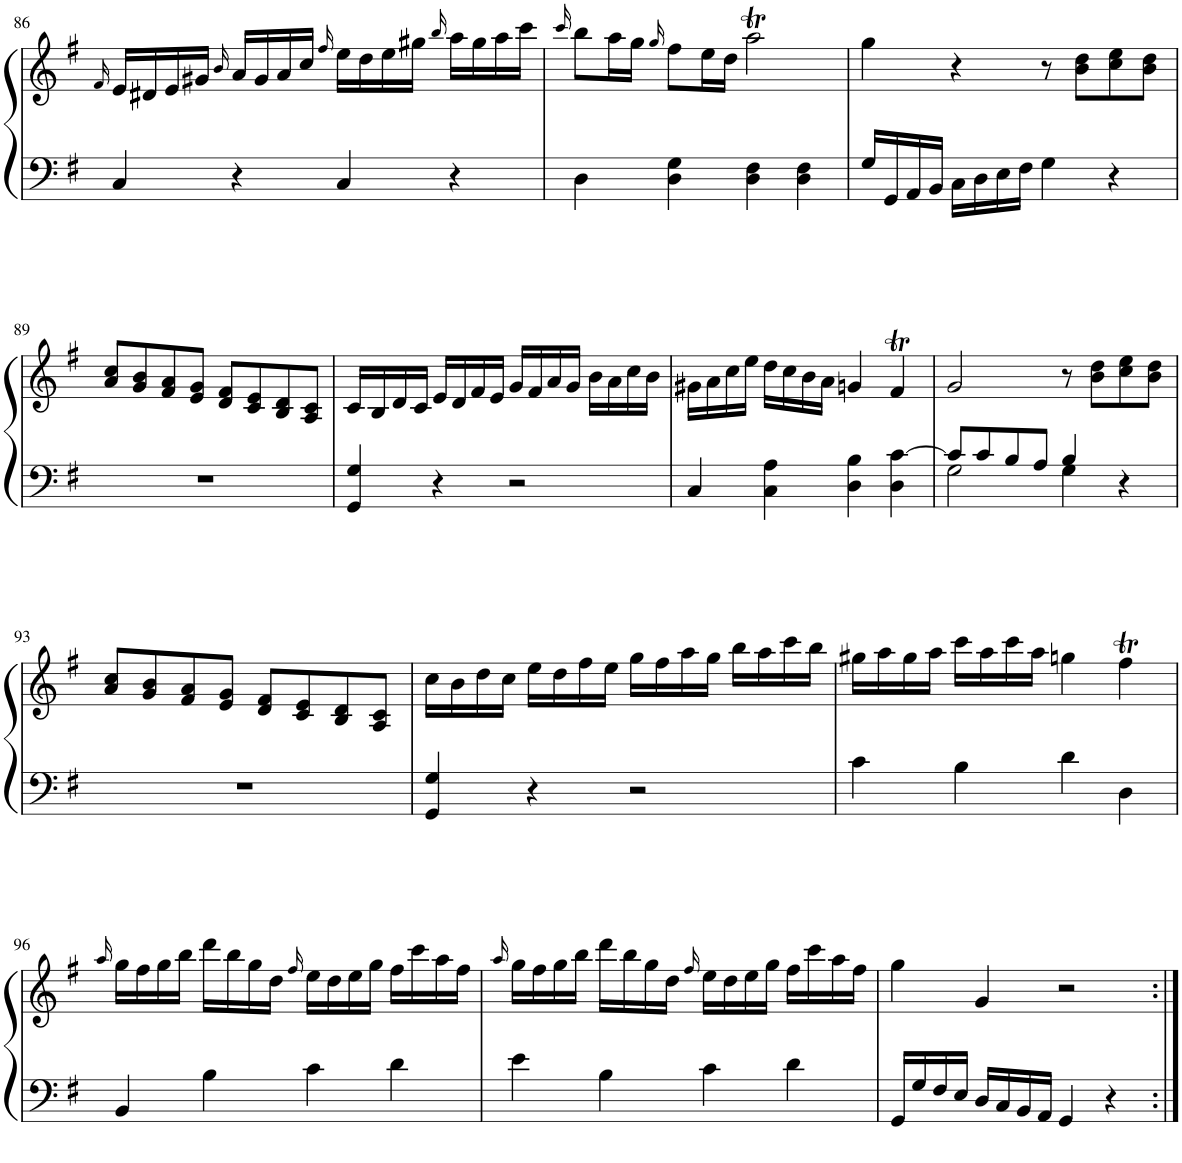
**kern	**kern
*part1	*part1
*staff2	*staff1
*I"Piano	*
*I'Pno.	*
!!LO:PB:g=z
*clefF4	*clefG2
*k[f#]	*k[f#]
*M4/4	*M4/4
*met(c)	*met(c)
=86	=86
.	16qf#/
4C/	16e/LL
.	16d#X/
.	16e/
.	16g#X/JJ
.	16qb/
4r	16a/LL
.	16g#/
.	16a/
.	16cc/JJ
.	16qff#/
4C/	16ee\LL
.	16dd\
.	16ee\
.	16gg#X\JJ
.	16qbb/
4r	16aa\LL
.	16gg#\
.	16aa\
.	16ccc\JJ
=87	=87
.	16qccc/
4D\	8bb\L
.	16aa\L
.	16gg\JJ
.	16qgg/
4D\ 4G\	8ff#\L
.	16ee\L
.	16dd\JJ
4D\ 4F#\	2aaT\
4D\ 4F#\	.
=88	=88
16G/LL	4gg\
16GG/	.
16AA/	.
16BB/JJ	.
16C\LL	4r
16D\	.
16E\	.
16F#\JJ	.
4G\	8r
.	8b\ 8dd\L
4r	8cc\ 8ee\
.	8b\ 8dd\J
!!LO:LB:g=z
=89	=89
1r	8a/ 8cc/L
.	8g/ 8b/
.	8f#/ 8a/
.	8e/ 8g/J
.	8d/ 8f#/L
.	8c/ 8e/
.	8B/ 8d/
.	8A/ 8c/J
=90	=90
4GG/ 4G/	16c/LL
.	16B/
.	16d/
.	16c/JJ
4r	16e/LL
.	16d/
.	16f#/
.	16e/JJ
2r	16g/LL
.	16f#/
.	16a/
.	16g/JJ
.	16b\LL
.	16a\
.	16cc\
.	16b\JJ
=91	=91
4C/	16g#X\LL
.	16a\
.	16cc\
.	16ee\JJ
4C\ 4A\	16dd\LL
.	16cc\
.	16b\
.	16a\JJ
4D\ 4B\	4gn/
4D\ [>4c\	4f#t/
=92	=92
*^	*
8c/L]	2G\	2g/
8c/	.	.
8B/	.	.
8A/J	.	.
4B/	4G\	8r
.	.	8b\ 8dd\L
4r	4ryy	8cc\ 8ee\
.	.	8b\ 8dd\J
*v	*v	*
!!LO:LB:g=z
=93	=93
1r	8a/ 8cc/L
.	8g/ 8b/
.	8f#/ 8a/
.	8e/ 8g/J
.	8d/ 8f#/L
.	8c/ 8e/
.	8B/ 8d/
.	8A/ 8c/J
=94	=94
4GG/ 4G/	16cc\LL
.	16b\
.	16dd\
.	16cc\JJ
4r	16ee\LL
.	16dd\
.	16ff#\
.	16ee\JJ
2r	16gg\LL
.	16ff#\
.	16aa\
.	16gg\JJ
.	16bb\LL
.	16aa\
.	16ccc\
.	16bb\JJ
=95	=95
4c\	16gg#X\LL
.	16aa\
.	16gg#\
.	16aa\JJ
4B\	16ccc\LL
.	16aa\
.	16ccc\
.	16aa\JJ
4d\	4ggn\
4D\	4ff#t\
!!LO:LB:g=z
=96	=96
.	16qaa/
4BB/	16gg\LL
.	16ff#\
.	16gg\
.	16bb\JJ
4B\	16ddd\LL
.	16bb\
.	16gg\
.	16dd\JJ
.	16qff#/
4c\	16ee\LL
.	16dd\
.	16ee\
.	16gg\JJ
4d\	16ff#\LL
.	16ccc\
.	16aa\
.	16ff#\JJ
=97	=97
.	16qaa/
4e\	16gg\LL
.	16ff#\
.	16gg\
.	16bb\JJ
4B\	16ddd\LL
.	16bb\
.	16gg\
.	16dd\JJ
.	16qff#/
4c\	16ee\LL
.	16dd\
.	16ee\
.	16gg\JJ
4d\	16ff#\LL
.	16ccc\
.	16aa\
.	16ff#\JJ
=98	=98
16GG/LL	4gg\
16G/	.
16F#/	.
16E/JJ	.
16D/LL	4g/
16C/	.
16BB/	.
16AA/JJ	.
4GG/	2r
4r	.
=:|!	=:|!
*-	*-
